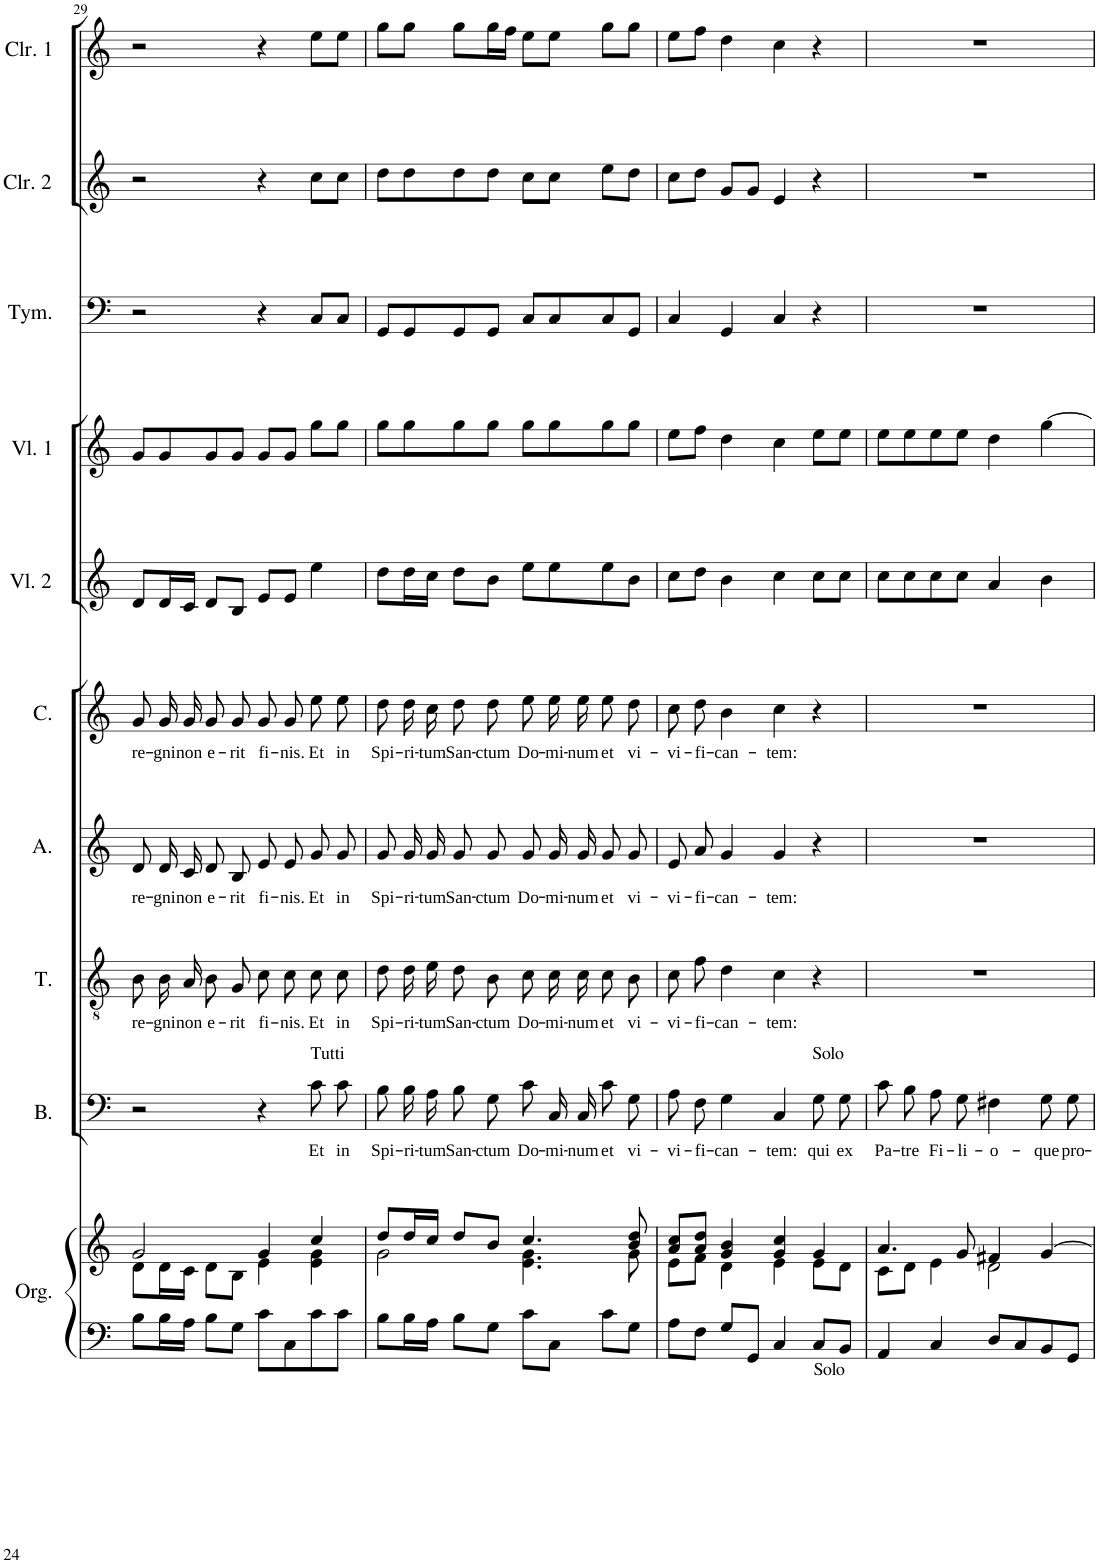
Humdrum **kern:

**kern	**kern	**kern	**text	**kern	**text	**kern	**text	**kern	**text	**kern	**kern	**kern	**kern	**kern
*part10	*part10	*part9	*part9	*part8	*part8	*part7	*part7	*part6	*part6	*part5	*part4	*part3	*part2	*part1
*staff11	*staff10	*staff9	*staff9	*staff8	*staff8	*staff7	*staff7	*staff6	*staff6	*staff5	*staff4	*staff3	*staff2	*staff1
*I"Organo	*	*I"Basso	*	*I"Tenore	*	*I"Alto	*	*I"Canto	*	*I"Violino secondo	*I"Violino primo	*I"Tympani	*I"Clarino secondo	*I"Clarino primo
*I'Org.	*	*I'B.	*	*I'T.	*	*I'A.	*	*I'C.	*	*I'Vl. 2	*I'Vl. 1	*I'Tym.	*I'Clr. 2	*I'Clr. 1
!!LO:PB:g=z
*clefF4	*clefG2	*clefF4	*	*clefGv2	*	*clefG2	*	*clefG2	*	*clefG2	*clefG2	*clefF4	*clefG2	*clefG2
*k[]	*k[]	*k[]	*	*k[]	*	*k[]	*	*k[]	*	*k[]	*k[]	*k[]	*k[]	*k[]
*M4/4	*M4/4	*M4/4	*	*M4/4	*	*M4/4	*	*M4/4	*	*M4/4	*M4/4	*M4/4	*M4/4	*M4/4
*met(c)	*met(c)	*met(c)	*	*met(c)	*	*met(c)	*	*met(c)	*	*met(c)	*met(c)	*met(c)	*met(c)	*met(c)
=29	=29	=29	=29	=29	=29	=29	=29	=29	=29	=29	=29	=29	=29	=29
*	*^	*	*	*	*	*	*	*	*	*	*	*	*	*
!	!	!	!	!	!	!LO:LY:b	!	!LO:LY:b	!	!LO:LY:b	!	!	!	!	!
8B\L	2g/	8d\L	2r	.	8B/L	re-	8d/L	re-	8g/L	re-	8d/L	8g/L	2r	2r	2r
!	!	!	!	!	!	!LO:LY:b	!	!LO:LY:b	!	!LO:LY:b	!	!	!	!	!
16B\L	.	16d\L	.	.	16B/L	-gni	16d/L	-gni	16g/L	-gni	16d/L	8g/	.	.	.
!	!	!	!	!	!	!LO:LY:b	!	!LO:LY:b	!	!LO:LY:b	!	!	!	!	!
16A\JJ	.	16c\JJ	.	.	16A/JJ	non	16c/JJ	non	16g/JJ	non	16c/JJ	.	.	.	.
!	!	!	!	!	!	!LO:LY:b	!	!LO:LY:b	!	!LO:LY:b	!	!	!	!	!
8B\L	.	8d\L	.	.	8B/L	e-	8d/L	e-	8g/L	e-	8d/L	8g/	.	.	.
!	!	!	!	!	!	!LO:LY:b	!	!LO:LY:b	!	!LO:LY:b	!	!	!	!	!
8G\J	.	8B\J	.	.	8G/J	-rit	8B/J	-rit	8g/J	-rit	8B/J	8g/J	.	.	.
!	!	!	!	!	!	!LO:LY:b	!	!LO:LY:b	!	!LO:LY:b	!	!	!	!	!
8c\L	4g/	4e\	4r	.	8c\L	fi-	8e/L	fi-	8g/L	fi-	8e/L	8g/L	4r	4r	4r
!	!	!	!	!	!	!LO:LY:b	!	!LO:LY:b	!	!LO:LY:b	!	!	!	!	!
8C\	.	.	.	.	8c\J	-nis.	8e/J	-nis.	8g/J	-nis.	8e/J	8g/J	.	.	.
!	!	!	!LO:TX:a:t=Tutti	!	!	!	!	!	!	!	!	!	!	!	!
!	!	!	!	!LO:LY:b	!	!LO:LY:b	!	!LO:LY:b	!	!LO:LY:b	!	!	!	!	!
8c\	4cc/	4e\ 4g\	8c\L	Et	8c\L	Et	8g/L	Et	8ee\L	Et	4ee\	8gg\L	8C/L	8cc\L	8ee\L
!	!	!	!	!LO:LY:b	!	!LO:LY:b	!	!LO:LY:b	!	!LO:LY:b	!	!	!	!	!
8c\J	.	.	8c\J	in	8c\J	in	8g/J	in	8ee\J	in	.	8gg\J	8C/J	8cc\J	8ee\J
=30	=30	=30	=30	=30	=30	=30	=30	=30	=30	=30	=30	=30	=30	=30	=30
!	!	!	!	!LO:LY:b	!	!LO:LY:b	!	!LO:LY:b	!	!LO:LY:b	!	!	!	!	!
8B\L	8dd/L	2g\	8B\L	Spi-	8d\L	Spi-	8g/L	Spi-	8dd\L	Spi-	8dd\L	8gg\L	8GG/L	8dd\L	8gg\L
!	!	!	!	!LO:LY:b	!	!LO:LY:b	!	!LO:LY:b	!	!LO:LY:b	!	!	!	!	!
16B\L	16dd/L	.	16B\L	-ri-	16d\L	-ri-	16g/L	-ri-	16dd\L	-ri-	16dd\L	8gg\	8GG/	8dd\	8gg\J
!	!	!	!	!LO:LY:b	!	!LO:LY:b	!	!LO:LY:b	!	!LO:LY:b	!	!	!	!	!
16A\JJ	16cc/JJ	.	16A\JJ	-tum	16e\JJ	-tum	16g/JJ	-tum	16cc\JJ	-tum	16cc\JJ	.	.	.	.
!	!	!	!	!LO:LY:b	!	!LO:LY:b	!	!LO:LY:b	!	!LO:LY:b	!	!	!	!	!
8B\L	8dd/L	.	8B\L	San-	8d\L	San-	8g/L	San-	8dd\L	San-	8dd\L	8gg\	8GG/	8dd\	8gg\L
!	!	!	!	!LO:LY:b	!	!LO:LY:b	!	!LO:LY:b	!	!LO:LY:b	!	!	!	!	!
8G\J	8b/J	.	8G\J	-ctum	8B\J	-ctum	8g/J	-ctum	8dd\J	-ctum	8b\J	8gg\J	8GG/J	8dd\J	16gg\L
.	.	.	.	.	.	.	.	.	.	.	.	.	.	.	16ff\JJ
!	!	!	!	!LO:LY:b	!	!LO:LY:b	!	!LO:LY:b	!	!LO:LY:b	!	!	!	!	!
8c\L	4.cc/	4.e\ 4.g\	8c\L	Do-	8c\L	Do-	8g/L	Do-	8ee\L	Do-	8ee\L	8gg\L	8C/L	8cc\L	8ee\L
!	!	!	!	!LO:LY:b	!	!LO:LY:b	!	!LO:LY:b	!	!LO:LY:b	!	!	!	!	!
8C\J	.	.	16C\L	-mi-	16c\L	-mi-	16g/L	-mi-	16ee\L	-mi-	8ee\	8gg\	8C/	8cc\J	8ee\J
!	!	!	!	!LO:LY:b	!	!LO:LY:b	!	!LO:LY:b	!	!LO:LY:b	!	!	!	!	!
.	.	.	16C\JJ	-num	16c\JJ	-num	16g/JJ	-num	16ee\JJ	-num	.	.	.	.	.
!	!	!	!	!LO:LY:b	!	!LO:LY:b	!	!LO:LY:b	!	!LO:LY:b	!	!	!	!	!
8c\L	.	.	8c\L	et	8c\L	et	8g/L	et	8ee\L	et	8ee\	8gg\	8C/	8ee\L	8gg\L
!	!	!	!	!LO:LY:b	!	!LO:LY:b	!	!LO:LY:b	!	!LO:LY:b	!	!	!	!	!
8G\J	8b/ 8dd/	8g\	8G\J	vi-	8B\J	vi-	8g/J	vi-	8dd\J	vi-	8b\J	8gg\J	8GG/J	8dd\J	8gg\J
=31	=31	=31	=31	=31	=31	=31	=31	=31	=31	=31	=31	=31	=31	=31	=31
!	!	!	!	!LO:LY:b	!	!LO:LY:b	!	!LO:LY:b	!	!LO:LY:b	!	!	!	!	!
8A\L	8a/ 8cc/L	8e\L	8A\L	-vi-	8c\L	-vi-	8e/L	-vi-	8cc\L	-vi-	8cc\L	8ee\L	4C/	8cc\L	8ee\L
!	!	!	!	!LO:LY:b	!	!LO:LY:b	!	!LO:LY:b	!	!LO:LY:b	!	!	!	!	!
8F\J	8a/ 8dd/J	8f\J	8F\J	-fi-	8f\J	-fi-	8a/J	-fi-	8dd\J	-fi-	8dd\J	8ff\J	.	8dd\J	8ff\J
!	!	!	!	!LO:LY:b	!	!LO:LY:b	!	!LO:LY:b	!	!LO:LY:b	!	!	!	!	!
8G/L	4g/ 4b/	4d\	4G\	-can-	4d\	-can-	4g/	-can-	4b\	-can-	4b\	4dd\	4GG/	8g/L	4dd\
8GG/J	.	.	.	.	.	.	.	.	.	.	.	.	.	8g/J	.
!	!	!	!	!LO:LY:b	!	!LO:LY:b	!	!LO:LY:b	!	!LO:LY:b	!	!	!	!	!
4C/	4g/ 4cc/	4e\	4C/	-tem:	4c\	-tem:	4g/	-tem:	4cc\	-tem:	4cc\	4cc\	4C/	4e/	4cc\
!	!	!	!LO:TX:a:t=Solo	!	!	!	!	!	!	!	!	!	!	!	!
!LO:TX:b:t=Solo	!	!	!	!	!	!	!	!	!	!	!	!	!	!	!
!	!	!	!	!LO:LY:b	!	!	!	!	!	!	!	!	!	!	!
8C/L	4g/	8e\L	8G\L	qui	4r	.	4r	.	4r	.	8cc\L	8ee\L	4r	4r	4r
!	!	!	!	!LO:LY:b	!	!	!	!	!	!	!	!	!	!	!
8BB/J	.	8d\J	8G\J	ex	.	.	.	.	.	.	8cc\J	8ee\J	.	.	.
=32	=32	=32	=32	=32	=32	=32	=32	=32	=32	=32	=32	=32	=32	=32	=32
!	!	!	!	!LO:LY:b	!	!	!	!	!	!	!	!	!	!	!
4AA/	4.a/	8c\L	8c\L	Pa-	1r	.	1r	.	1r	.	8cc\L	8ee\L	1r	1r	1r
!	!	!	!	!LO:LY:b	!	!	!	!	!	!	!	!	!	!	!
.	.	8d\J	8B\J	-tre	.	.	.	.	.	.	8cc\	8ee\	.	.	.
!	!	!	!	!LO:LY:b	!	!	!	!	!	!	!	!	!	!	!
4C/	.	4e\	8A\L	Fi-	.	.	.	.	.	.	8cc\	8ee\	.	.	.
!	!	!	!	!LO:LY:b	!	!	!	!	!	!	!	!	!	!	!
.	8g/	.	8G\J	-li-	.	.	.	.	.	.	8cc\J	8ee\J	.	.	.
!	!	!	!	!LO:LY:b	!	!	!	!	!	!	!	!	!	!	!
8D/L	4f#X/	2d\	4F#X\	-o-	.	.	.	.	.	.	4a/	4dd\	.	.	.
8C/	.	.	.	.	.	.	.	.	.	.	.	.	.	.	.
!	!	!	!	!LO:LY:b	!	!	!	!	!	!	!	!	!	!	!
8BB/	[4g/	.	8G\L	-que	.	.	.	.	.	.	4b\	[4gg\	.	.	.
!	!	!	!	!LO:LY:b	!	!	!	!	!	!	!	!	!	!	!
8GG/J	.	.	8G\J	pro-	.	.	.	.	.	.	.	.	.	.	.
*	*v	*v	*	*	*	*	*	*	*	*	*	*	*	*	*
=	=	=	=	=	=	=	=	=	=	=	=	=	=	=
*-	*-	*-	*-	*-	*-	*-	*-	*-	*-	*-	*-	*-	*-	*-
